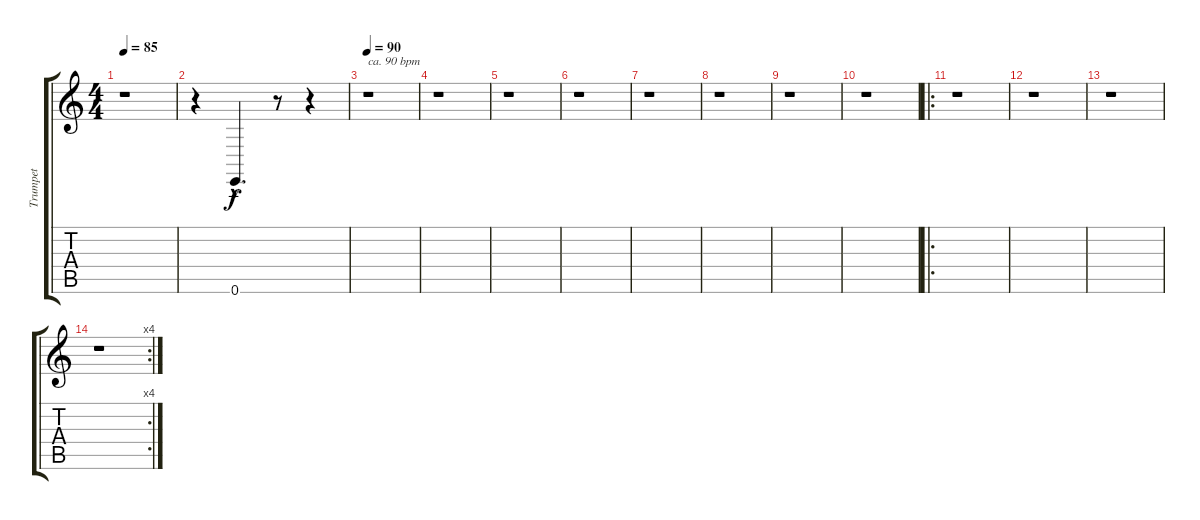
\track ("Trumpet" "Trumpet") {instrument trumpet}
\staff {score tabs}
\tuning (E4 B3 G3 D3 A2 E2) {hide}
\ts (4 4)
\tempo 85
\clef g2
\ks c
r.1{dy f} |
r.4 0.6{hac}.4{d} r.8 r.4 |
\tempo 90
r.1{txt "ca. 90 bpm"} |
r.1 |
r.1 |
r.1 |
r.1 |
r.1 |
r.1 |
r.1 |
\ro
r.1 |
r.1 |
r.1 |
\rc 4
r.1
